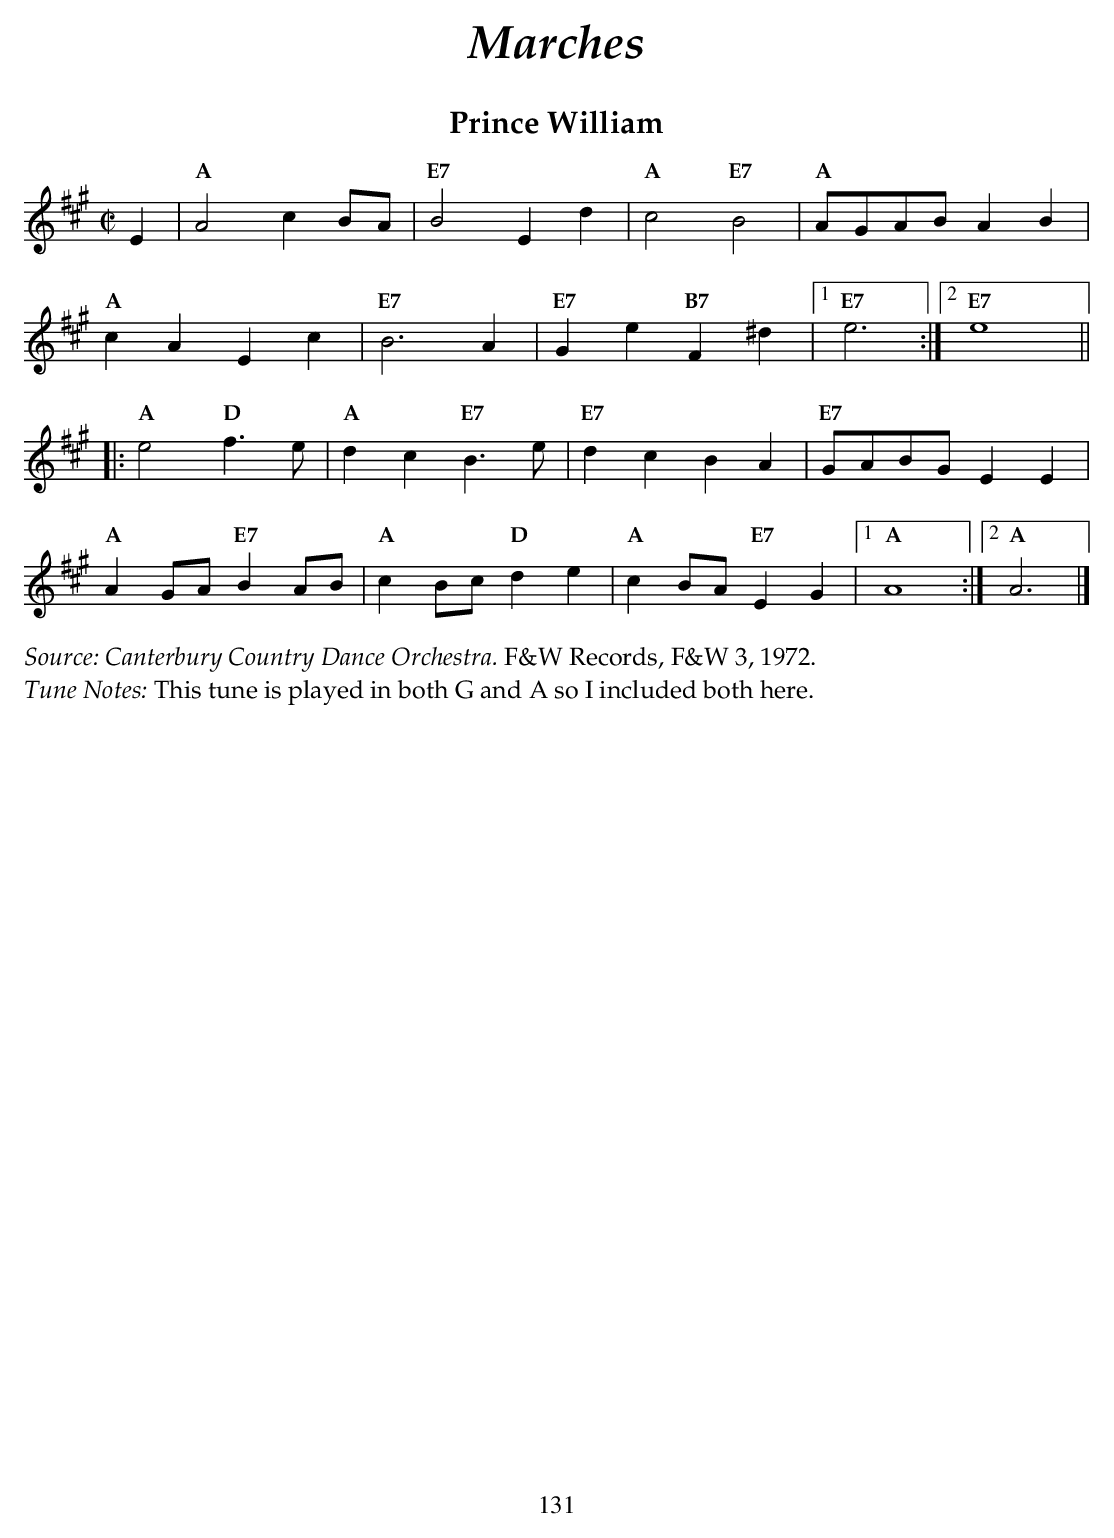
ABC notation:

X:1
T:Prince William
M:C|
L:1/4
K:A
   E |\
"A" A2 cB/2A/2           | "E7" B2 Ed         | "A" c2 "E7" B2      | "A" A/2G/2A/2B/2 AB  |
"A" cA Ec                | "E7" B3 A          | "E7" Ge "B7" F^d    |1 "E7" e3 :|2 "E7" e4 ||
|: "A" e2 "D" f>e        | "A" dc "E7" B>e    | "E7" dc BA          | "E7" G/2A/2B/2G/2 EE |
"A" AG/2A/2 "E7" BA/2B/2 | "A" cB/2c/2 "D" de | "A" cB/2A/2 "E7" EG |1 "A" A4  :|2 "A" A3  |]
